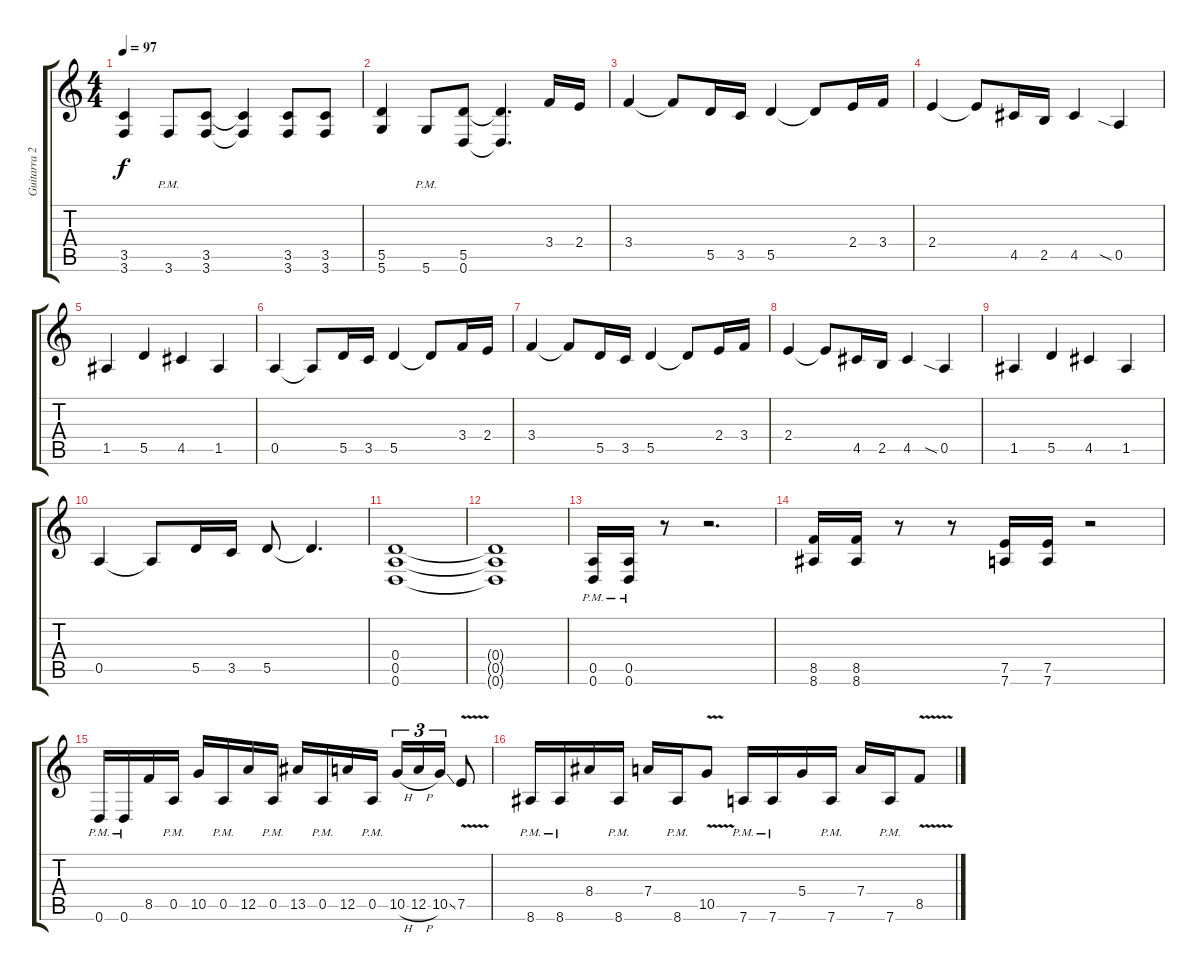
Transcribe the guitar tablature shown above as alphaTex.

\track ("Guitarra 2" "Guitarra 2") {instrument distortionguitar}
\staff {score tabs}
\tuning (E4 B3 G3 D3 A2 D2) {hide}
\ts (4 4)
\tempo 97
\clef g2
\ks c
(3.5 3.6).4{dy f} 3.6{pm}.8 (3.5 3.6).8 (3.5{t} 3.6{t}).4 (3.5 3.6).8 (3.5 3.6).8 |
(5.5 5.6).4 5.6{pm}.8 (5.5 0.6).8 (5.5{t} 0.6{t}).4{d} 3.4.16 2.4.16 |
3.4.4 3.4{t}.8 5.5.16 3.5.16 5.5.4 5.5{t}.8 2.4.16 3.4.16 |
2.4.4 2.4{t}.8 4.5.16 2.5.16 4.5.4 0.5{sia}.4 |
1.5.4 5.5.4 4.5.4 1.5.4 |
0.5.4 0.5{t}.8 5.5.16 3.5.16 5.5.4 5.5{t}.8 3.4.16 2.4.16 |
3.4.4 3.4{t}.8 5.5.16 3.5.16 5.5.4 5.5{t}.8 2.4.16 3.4.16 |
2.4.4 2.4{t}.8 4.5.16 2.5.16 4.5.4 0.5{sia}.4 |
1.5.4 5.5.4 4.5.4 1.5.4 |
0.5.4 0.5{t}.8 5.5.16 3.5.16 5.5.8 5.5{t}.4{d} |
(0.4 0.5 0.6).1 |
(0.4{t} 0.5{t} 0.6{t}).1 |
(0.5{pm} 0.6{pm}).16 (0.5{pm} 0.6{pm}).16 r.8 r.2{d} |
(8.5 8.6).16 (8.5 8.6).16 r.8 r.8 (7.5 7.6).16 (7.5 7.6).16 r.2 |
0.6{pm}.16 0.6{pm}.16 8.5.16 0.5{pm}.16 10.5.16 0.5{pm}.16 12.5.16 0.5{pm}.16 13.5.16 0.5{pm}.16 12.5.16 0.5{pm}.16 10.5{h}.16{tu (3 2)} 12.5{h}.16{tu (3 2)} 10.5{ss}.16{tu (3 2)} 7.5{v}.8 |
8.6{pm}.16 8.6{pm}.16 8.4.16 8.6{pm}.16 7.4.16 8.6{pm}.16 10.5{v}.8 7.6{pm}.16 7.6{pm}.16 5.4.16 7.6{pm}.16 7.4.16 7.6{pm}.16 8.5{v}.8
